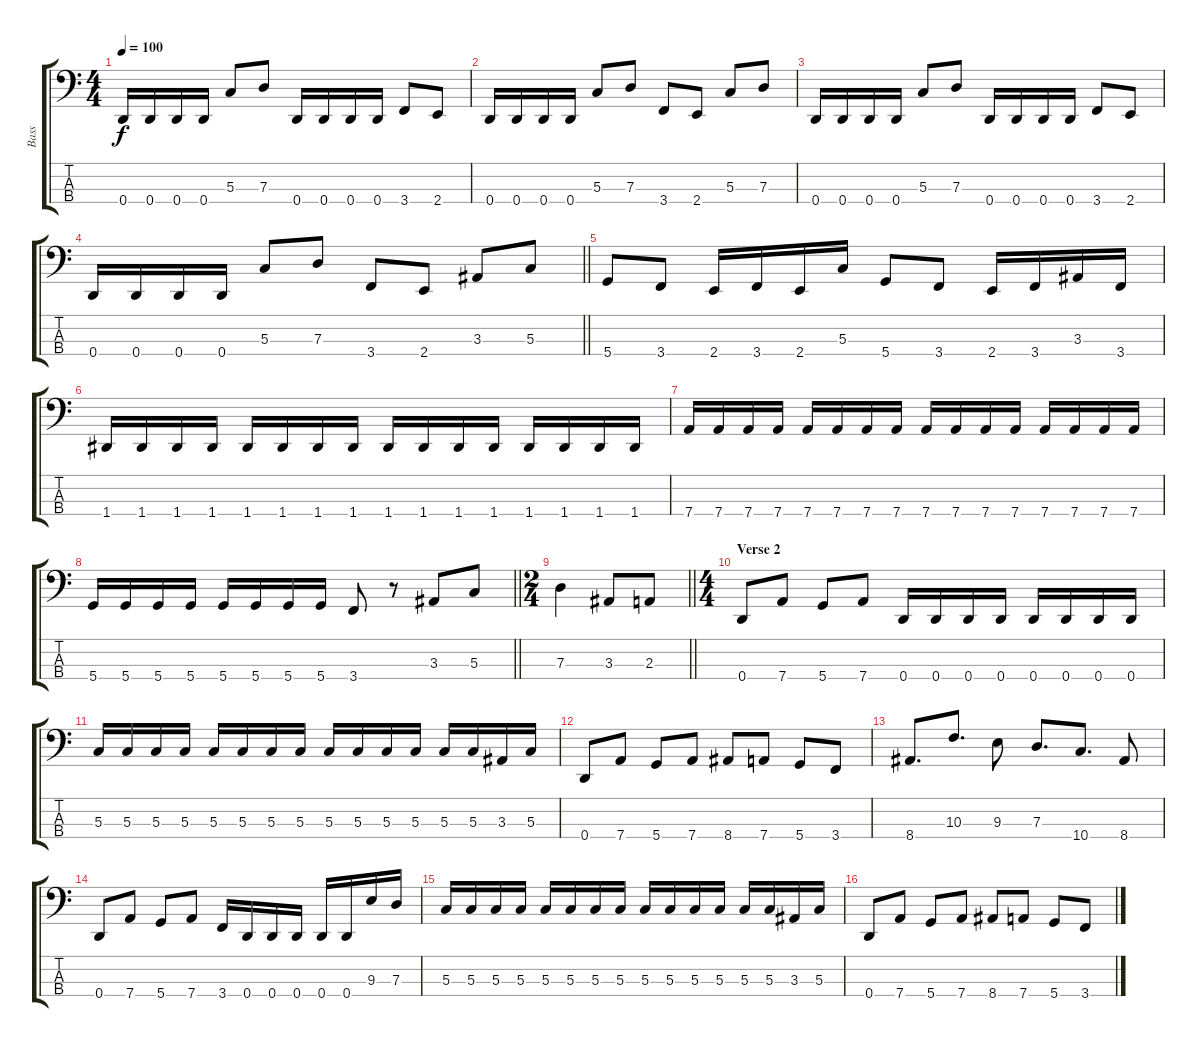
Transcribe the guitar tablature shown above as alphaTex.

\track ("Bass" "Bass") {instrument electricbassfinger}
\staff {score tabs}
\tuning (F2 C2 G1 D1) {hide}
\ts (4 4)
\tempo 100
\clef f4
\ks c
0.4.16{dy f} 0.4.16 0.4.16 0.4.16 5.3.8 7.3.8 0.4.16 0.4.16 0.4.16 0.4.16 3.4.8 2.4.8 |
0.4.16 0.4.16 0.4.16 0.4.16 5.3.8 7.3.8 3.4.8 2.4.8 5.3.8 7.3.8 |
0.4.16 0.4.16 0.4.16 0.4.16 5.3.8 7.3.8 0.4.16 0.4.16 0.4.16 0.4.16 3.4.8 2.4.8 |
\barLineRight lightlight
0.4.16 0.4.16 0.4.16 0.4.16 5.3.8 7.3.8 3.4.8 2.4.8 3.3.8 5.3.8 |
5.4.8 3.4.8 2.4.16 3.4.16 2.4.16 5.3.16 5.4.8 3.4.8 2.4.16 3.4.16 3.3.16 3.4.16 |
1.4.16 1.4.16 1.4.16 1.4.16 1.4.16 1.4.16 1.4.16 1.4.16 1.4.16 1.4.16 1.4.16 1.4.16 1.4.16 1.4.16 1.4.16 1.4.16 |
7.4.16 7.4.16 7.4.16 7.4.16 7.4.16 7.4.16 7.4.16 7.4.16 7.4.16 7.4.16 7.4.16 7.4.16 7.4.16 7.4.16 7.4.16 7.4.16 |
\barLineRight lightlight
5.4.16 5.4.16 5.4.16 5.4.16 5.4.16 5.4.16 5.4.16 5.4.16 3.4.8 r.8 3.3.8 5.3.8 |
\ts (2 4)
\barLineRight lightlight
7.3.4 3.3.8 2.3.8 |
\ts (4 4)
\section ("" "Verse 2")
0.4.8 7.4.8 5.4.8 7.4.8 0.4.16 0.4.16 0.4.16 0.4.16 0.4.16 0.4.16 0.4.16 0.4.16 |
5.3.16 5.3.16 5.3.16 5.3.16 5.3.16 5.3.16 5.3.16 5.3.16 5.3.16 5.3.16 5.3.16 5.3.16 5.3.16 5.3.16 3.3.16 5.3.16 |
0.4.8 7.4.8 5.4.8 7.4.8 8.4.8 7.4.8 5.4.8 3.4.8 |
8.4.8{d} 10.3.8{d} 9.3.8 7.3.8{d} 10.4.8{d} 8.4.8 |
0.4.8 7.4.8 5.4.8 7.4.8 3.4.16 0.4.16 0.4.16 0.4.16 0.4.16 0.4.16 9.3.16 7.3.16 |
5.3.16 5.3.16 5.3.16 5.3.16 5.3.16 5.3.16 5.3.16 5.3.16 5.3.16 5.3.16 5.3.16 5.3.16 5.3.16 5.3.16 3.3.16 5.3.16 |
0.4.8 7.4.8 5.4.8 7.4.8 8.4.8 7.4.8 5.4.8 3.4.8
